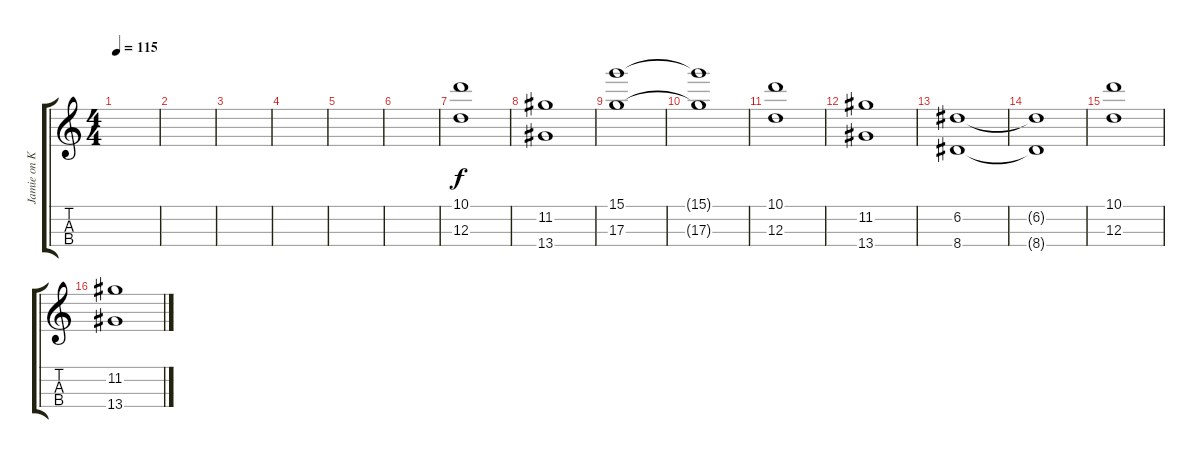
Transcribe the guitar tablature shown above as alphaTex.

\track ("Jamie on Keyboard" "Jamie on K") {instrument stringensemble1}
\staff {score tabs}
\tuning (E5 A4 D4 G3) {hide}
\ts (4 4)
\tempo 115
\clef g2
\ks c
|
|
|
|
|
|
(10.1 12.3).1 |
(11.2 13.4).1 |
(15.1 17.3).1 |
(15.1{t} 17.3{t}).1 |
(10.1 12.3).1 |
(11.2 13.4).1 |
(6.2 8.4).1 |
(6.2{t} 8.4{t}).1 |
(10.1 12.3).1 |
(11.2 13.4).1
